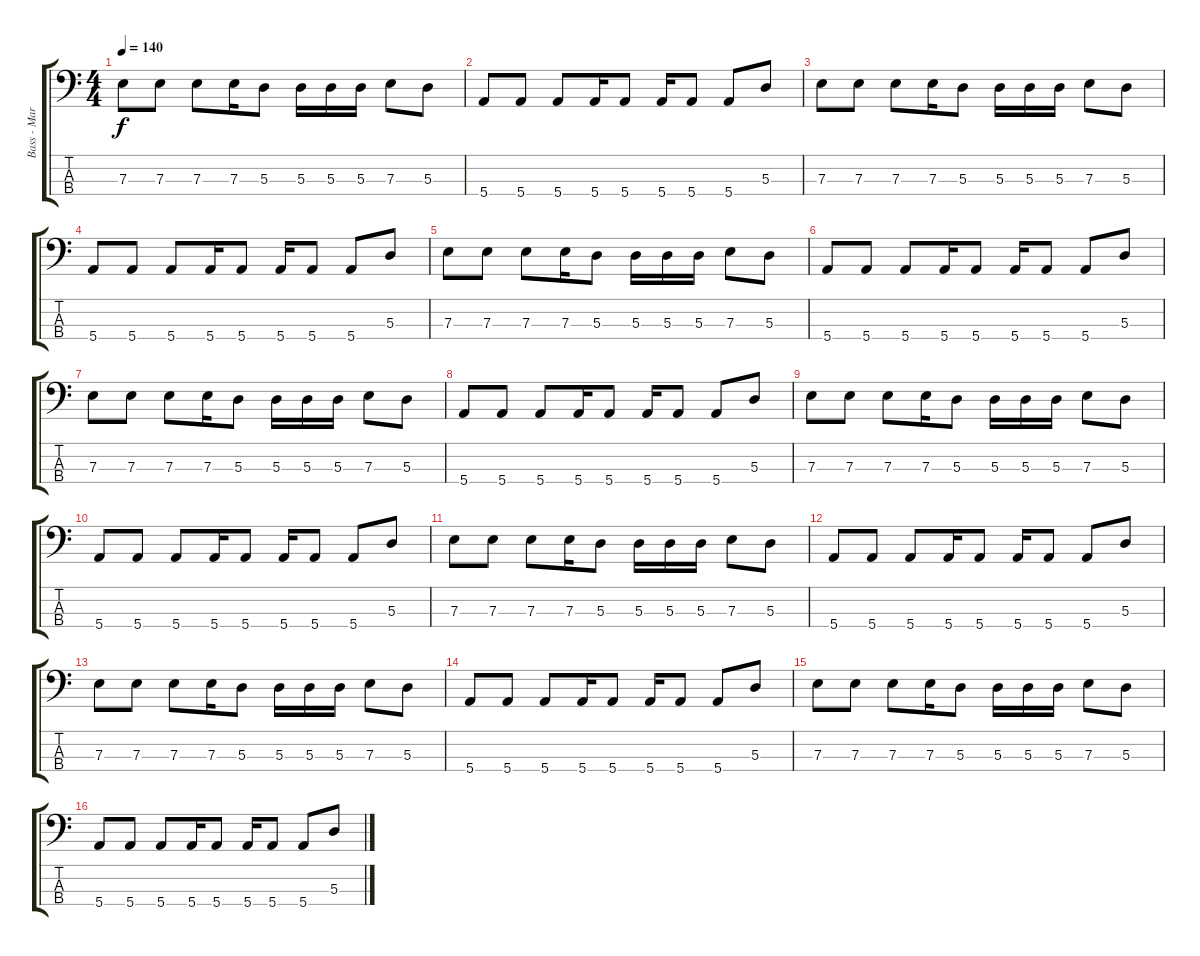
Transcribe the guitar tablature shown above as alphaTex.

\track ("Bass - Mark Allan Hoppus" "Bass - Mar") {instrument electricbasspick}
\staff {score tabs}
\tuning (G2 D2 A1 E1) {hide}
\ts (4 4)
\tempo 140
\clef f4
\ks c
7.3.8{dy f} 7.3.8 7.3.8 7.3.16 5.3.8 5.3.16 5.3.16 5.3.16 7.3.8 5.3.8 |
5.4.8 5.4.8 5.4.8 5.4.16 5.4.8 5.4.16 5.4.8 5.4.8 5.3.8 |
7.3.8 7.3.8 7.3.8 7.3.16 5.3.8 5.3.16 5.3.16 5.3.16 7.3.8 5.3.8 |
5.4.8 5.4.8 5.4.8 5.4.16 5.4.8 5.4.16 5.4.8 5.4.8 5.3.8 |
7.3.8 7.3.8 7.3.8 7.3.16 5.3.8 5.3.16 5.3.16 5.3.16 7.3.8 5.3.8 |
5.4.8 5.4.8 5.4.8 5.4.16 5.4.8 5.4.16 5.4.8 5.4.8 5.3.8 |
7.3.8 7.3.8 7.3.8 7.3.16 5.3.8 5.3.16 5.3.16 5.3.16 7.3.8 5.3.8 |
5.4.8 5.4.8 5.4.8 5.4.16 5.4.8 5.4.16 5.4.8 5.4.8 5.3.8 |
7.3.8 7.3.8 7.3.8 7.3.16 5.3.8 5.3.16 5.3.16 5.3.16 7.3.8 5.3.8 |
5.4.8 5.4.8 5.4.8 5.4.16 5.4.8 5.4.16 5.4.8 5.4.8 5.3.8 |
7.3.8 7.3.8 7.3.8 7.3.16 5.3.8 5.3.16 5.3.16 5.3.16 7.3.8 5.3.8 |
5.4.8 5.4.8 5.4.8 5.4.16 5.4.8 5.4.16 5.4.8 5.4.8 5.3.8 |
7.3.8 7.3.8 7.3.8 7.3.16 5.3.8 5.3.16 5.3.16 5.3.16 7.3.8 5.3.8 |
5.4.8 5.4.8 5.4.8 5.4.16 5.4.8 5.4.16 5.4.8 5.4.8 5.3.8 |
7.3.8 7.3.8 7.3.8 7.3.16 5.3.8 5.3.16 5.3.16 5.3.16 7.3.8 5.3.8 |
5.4.8 5.4.8 5.4.8 5.4.16 5.4.8 5.4.16 5.4.8 5.4.8 5.3.8
